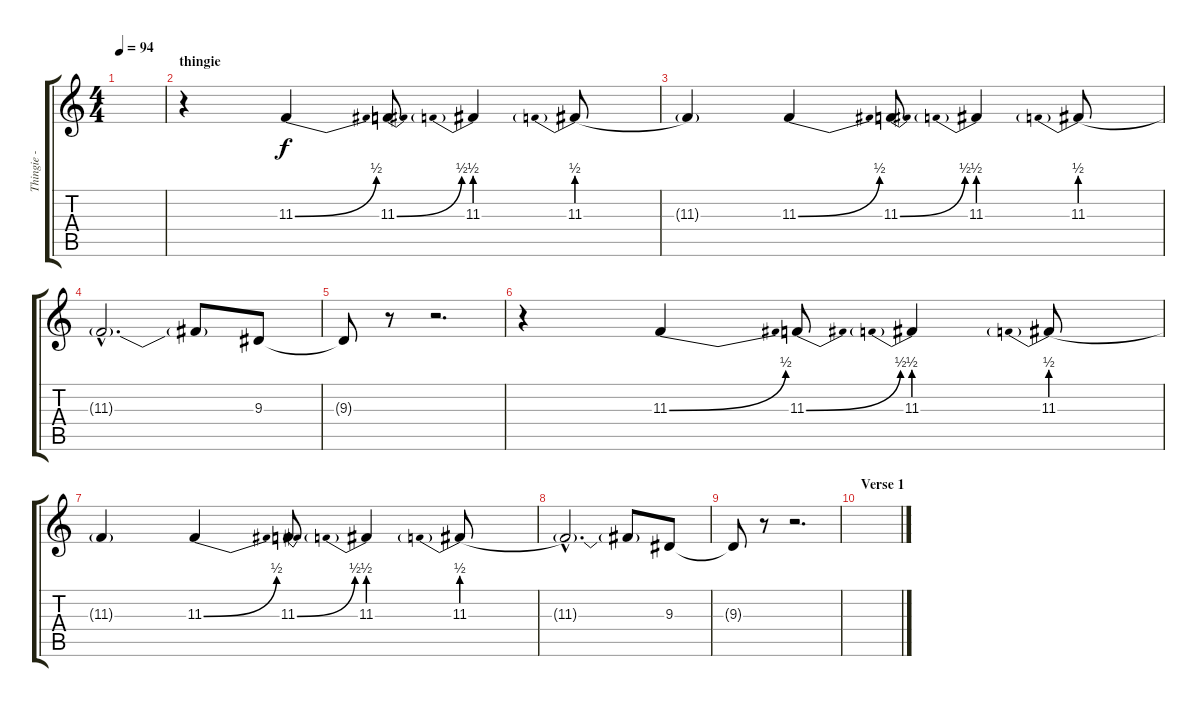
\track ("Thingie - Eb" "Thingie - ") {instrument harmonica}
\staff {score tabs}
\tuning (Eb4 Bb3 Gb3 Db3 Ab2 Eb2) {hide}
\ts (4 4)
\tempo 94
\clef g2
\ks c
|
\section ("" "thingie")
r.4 11.3{be (bend 0 0 60 2)}.4 11.3{be (bend 0 0 60 2)}.8 11.3{be (prebend 0 2 60 2)}.4 11.3{be (prebend 0 2 60 2)}.8 |
11.3{t}.4 11.3{be (bend 0 0 60 2)}.4 11.3{be (bend 0 0 60 2)}.8 11.3{be (prebend 0 2 60 2)}.4 11.3{be (prebend 0 2 60 2)}.8 |
11.3{hac t}.2{d} 11.3{t}.8 9.3.8 |
9.3{t}.8 r.8 r.2{d} |
r.4 11.3{be (bend 0 0 60 2)}.4 11.3{be (bend 0 0 60 2)}.8 11.3{be (prebend 0 2 60 2)}.4 11.3{be (prebend 0 2 60 2)}.8 |
11.3{t}.4 11.3{be (bend 0 0 60 2)}.4 11.3{be (bend 0 0 60 2)}.8 11.3{be (prebend 0 2 60 2)}.4 11.3{be (prebend 0 2 60 2)}.8 |
11.3{hac t}.2{d} 11.3{t}.8 9.3.8 |
9.3{t}.8 r.8 r.2{d} |
\section ("" "Verse 1")
